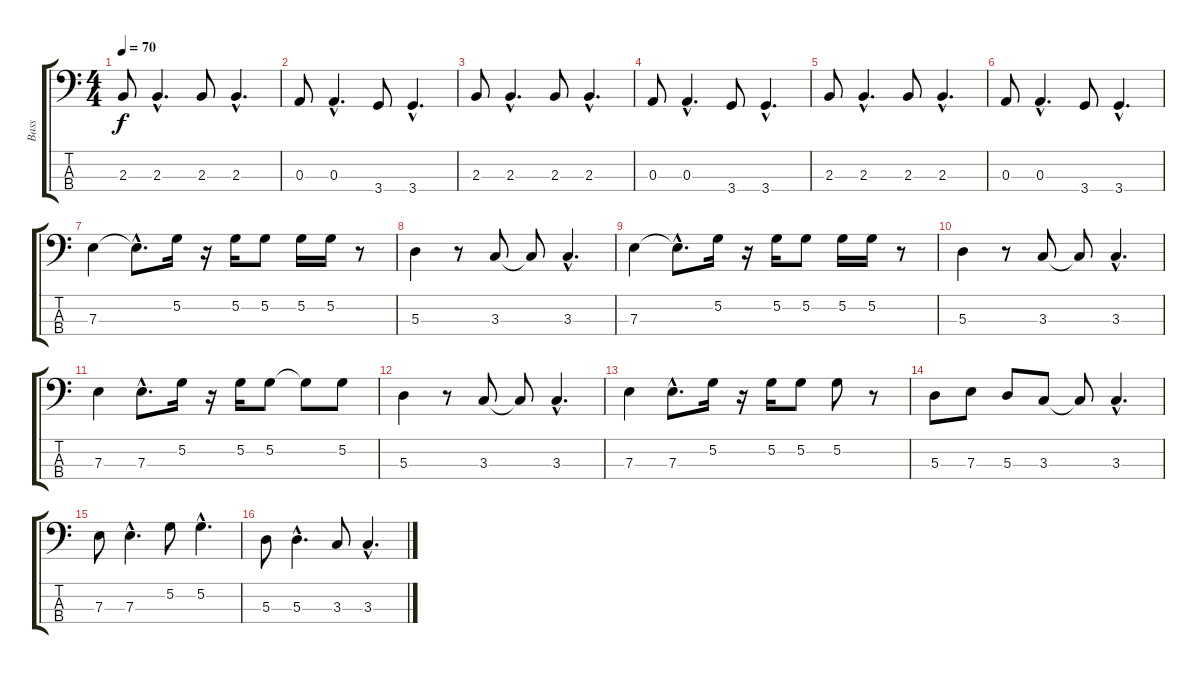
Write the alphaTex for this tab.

\track ("Bass" "Bass") {instrument electricbasspick}
\staff {score tabs}
\tuning (G2 D2 A1 E1) {hide}
\ts (4 4)
\tempo 70
\clef f4
\ks c
2.3.8{dy f} 2.3{hac}.4{d} 2.3.8 2.3{hac}.4{d} |
0.3.8 0.3{hac}.4{d} 3.4.8 3.4{hac}.4{d} |
2.3.8 2.3{hac}.4{d} 2.3.8 2.3{hac}.4{d} |
0.3.8 0.3{hac}.4{d} 3.4.8 3.4{hac}.4{d} |
2.3.8 2.3{hac}.4{d} 2.3.8 2.3{hac}.4{d} |
0.3.8 0.3{hac}.4{d} 3.4.8 3.4{hac}.4{d} |
7.3.4 7.3{hac t}.8{d} 5.2.16 r.16 5.2.16 5.2.8 5.2.16 5.2.16 r.8 |
5.3.4 r.8 3.3.8 3.3{t}.8 3.3{hac}.4{d} |
7.3.4 7.3{hac t}.8{d} 5.2.16 r.16 5.2.16 5.2.8 5.2.16 5.2.16 r.8 |
5.3.4 r.8 3.3.8 3.3{t}.8 3.3{hac}.4{d} |
7.3.4 7.3{hac}.8{d} 5.2.16 r.16 5.2.16 5.2.8 5.2{t}.8 5.2.8 |
5.3.4 r.8 3.3.8 3.3{t}.8 3.3{hac}.4{d} |
7.3.4 7.3{hac}.8{d} 5.2.16 r.16 5.2.16 5.2.8 5.2.8 r.8 |
5.3.8 7.3.8 5.3.8 3.3.8 3.3{t}.8 3.3{hac}.4{d} |
7.3.8 7.3{hac}.4{d} 5.2.8 5.2{hac}.4{d} |
5.3.8 5.3{hac}.4{d} 3.3.8 3.3{hac}.4{d}
